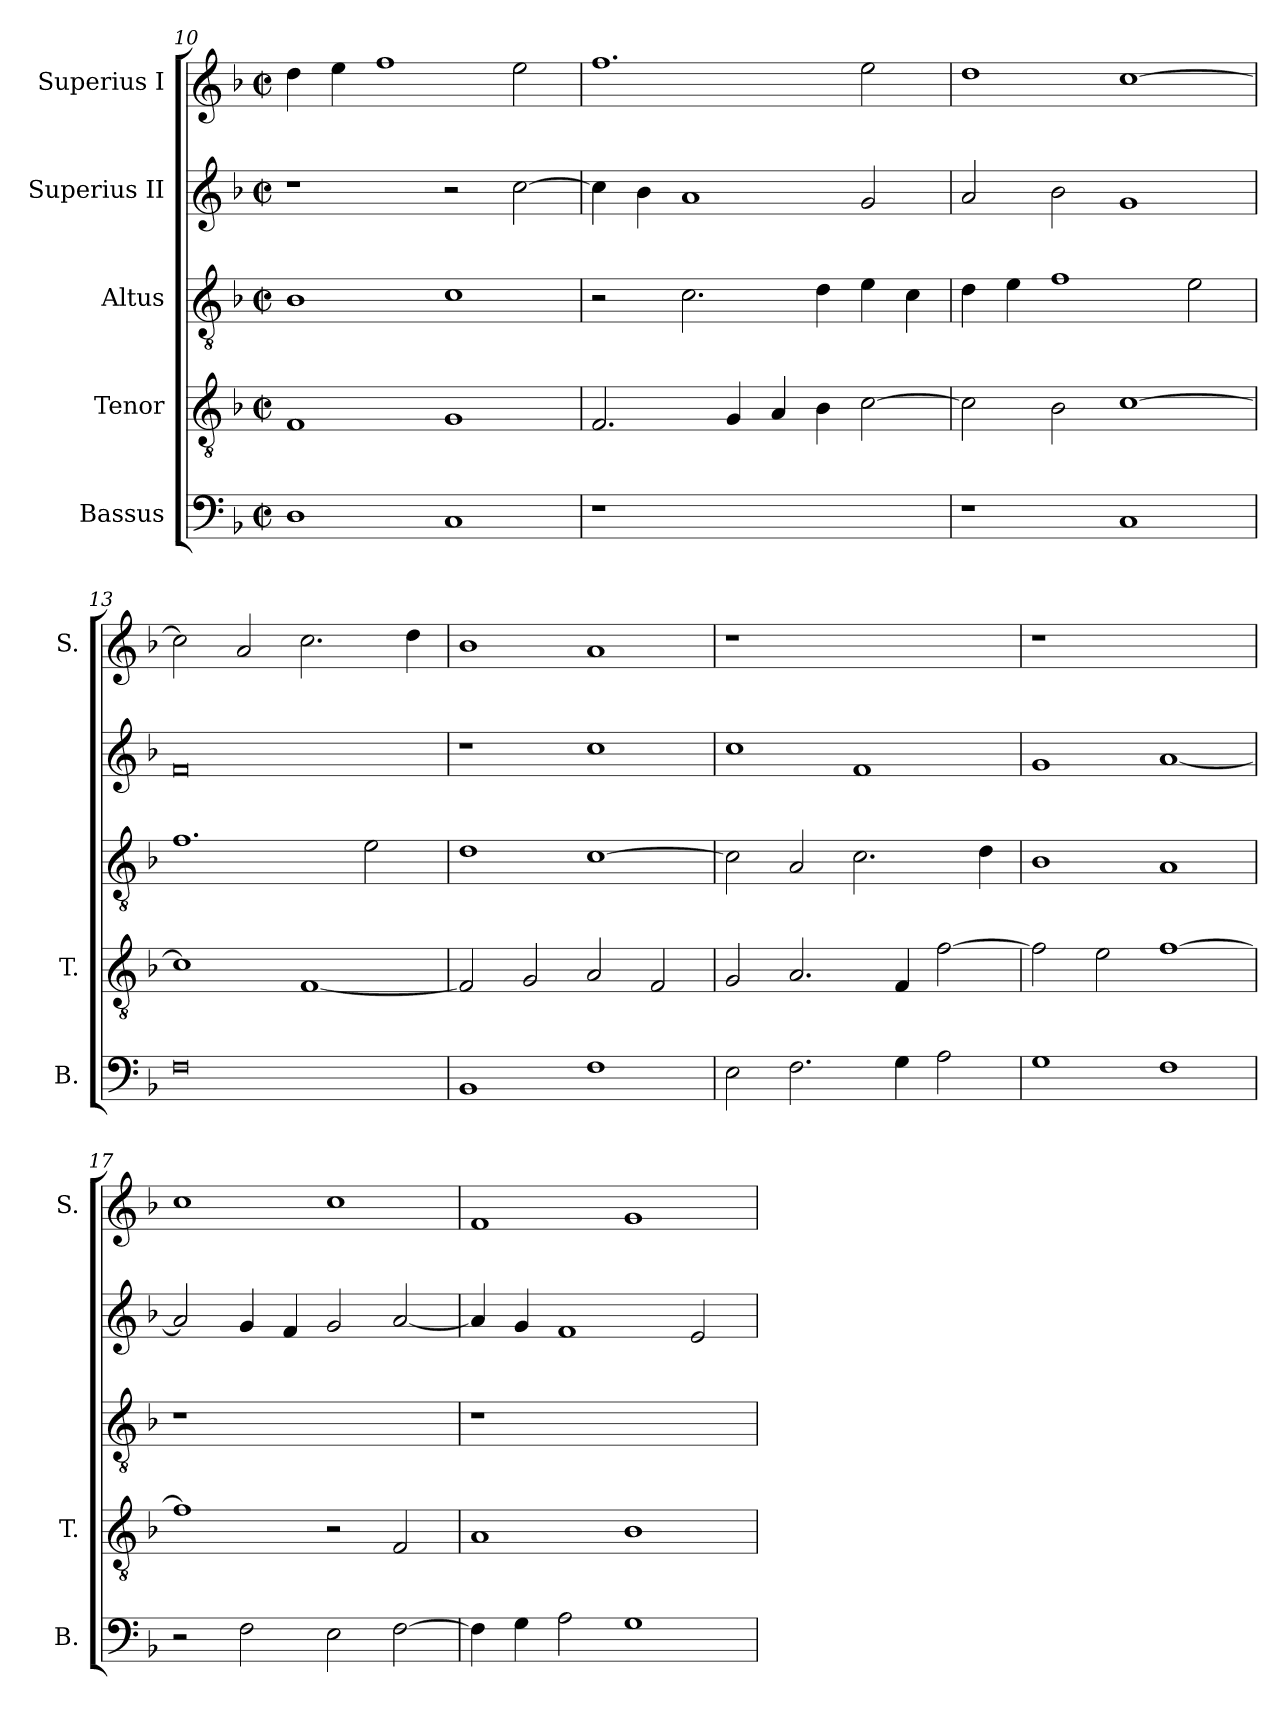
**kern	**kern	**kern	**kern	**kern
*part5	*part4	*part3	*part2	*part1
*staff5	*staff4	*staff3	*staff2	*staff1
*I"Bassus	*I"Tenor	*I"Altus	*I"Superius II	*I"Superius I
*I'B.	*I'T.	*	*	*I'S.
*clefF4	*clefGv2	*clefGv2	*clefG2	*clefG2
*	*ITrd7c12	*ITrd7c12	*	*
*k[b-]	*k[b-]	*k[b-]	*k[b-]	*k[b-]
*F:	*F:	*F:	*F:	*F:
*M2/2	*M2/2	*M2/2	*M2/2	*M2/2
*met(c|)	*met(c|)	*met(c|)	*met(c|)	*met(c|)
=10	=10	=10	=10	=10
1Di	1FFi	1BB-i	1r	4ddi\
.	.	.	.	4eei\
.	.	.	.	1ffi
1Ci	1GGi	1Ci	2r	.
.	.	.	[>2cci\	2eei\
!!LO:PB:g=z
=11	=11	=11	=11	=11
!LO:N:vis=1	!	!	!	!
1r	2.FFi/	2r	4cci\]	1.ffi
.	.	.	4b-i\	.
.	.	2.Ci\	1ai	.
.	4GGi/	.	.	.
1ryy	4AAi/	.	.	.
.	4BB-i\	4Di\	.	.
.	[>2Ci\	4Ei\	2gi/	2eei\
.	.	4Ci\	.	.
=12	=12	=12	=12	=12
1r	2Ci\]	4Di\	2ai/	1ddi
.	.	4Ei\	.	.
.	2BB-i\	1Fi	2b-i\	.
1Ci	[>1Ci	.	1gi	[>1cci
.	.	2Ei\	.	.
=13	=13	=13	=13	=13
0Fi	1Ci]	1.Fi	0fi	2cci\]
.	.	.	.	2ai/
.	[<1FFi	.	.	2.cci\
.	.	2Ei\	.	.
.	.	.	.	4ddi\
=14	=14	=14	=14	=14
1BB-i	2FFi/]	1Di	1r	1b-i
.	2GGi/	.	.	.
1Fi	2AAi/	[>1Ci	1cci	1ai
.	2FFi/	.	.	.
=15	=15	=15	=15	=15
!	!	!	!	!LO:N:vis=1
2Ei\	2GGi/	2Ci\]	1cci	1r
2.Fi\	2.AAi/	2AAi/	.	.
.	.	2.Ci\	1fi	1ryy
4Gi\	4FFi/	.	.	.
2Ai\	[>2Fi\	.	.	.
.	.	4Di\	.	.
!!LO:LB:g=z
=16	=16	=16	=16	=16
!	!	!	!	!LO:N:vis=1
1Gi	2Fi\]	1BB-i	1gi	1r
.	2Ei\	.	.	.
1Fi	[>1Fi	1AAi	[<1ai	1ryy
=17	=17	=17	=17	=17
!	!	!LO:N:vis=1	!	!
2r	1Fi]	1r	2ai/]	1cci
2Fi\	.	.	4gi/	.
.	.	.	4fi/	.
2Ei\	2r	1ryy	2gi/	1cci
[>2Fi\	2FFi/	.	[<2ai/	.
=18	=18	=18	=18	=18
!	!	!LO:N:vis=1	!	!
4Fi\]	1AAi	1r	4ai/]	1fi
4Gi\	.	.	4gi/	.
2Ai\	.	.	1fi	.
1Gi	1BB-i	1ryy	.	1gi
.	.	.	2ei/	.
=	=	=	=	=
*-	*-	*-	*-	*-
